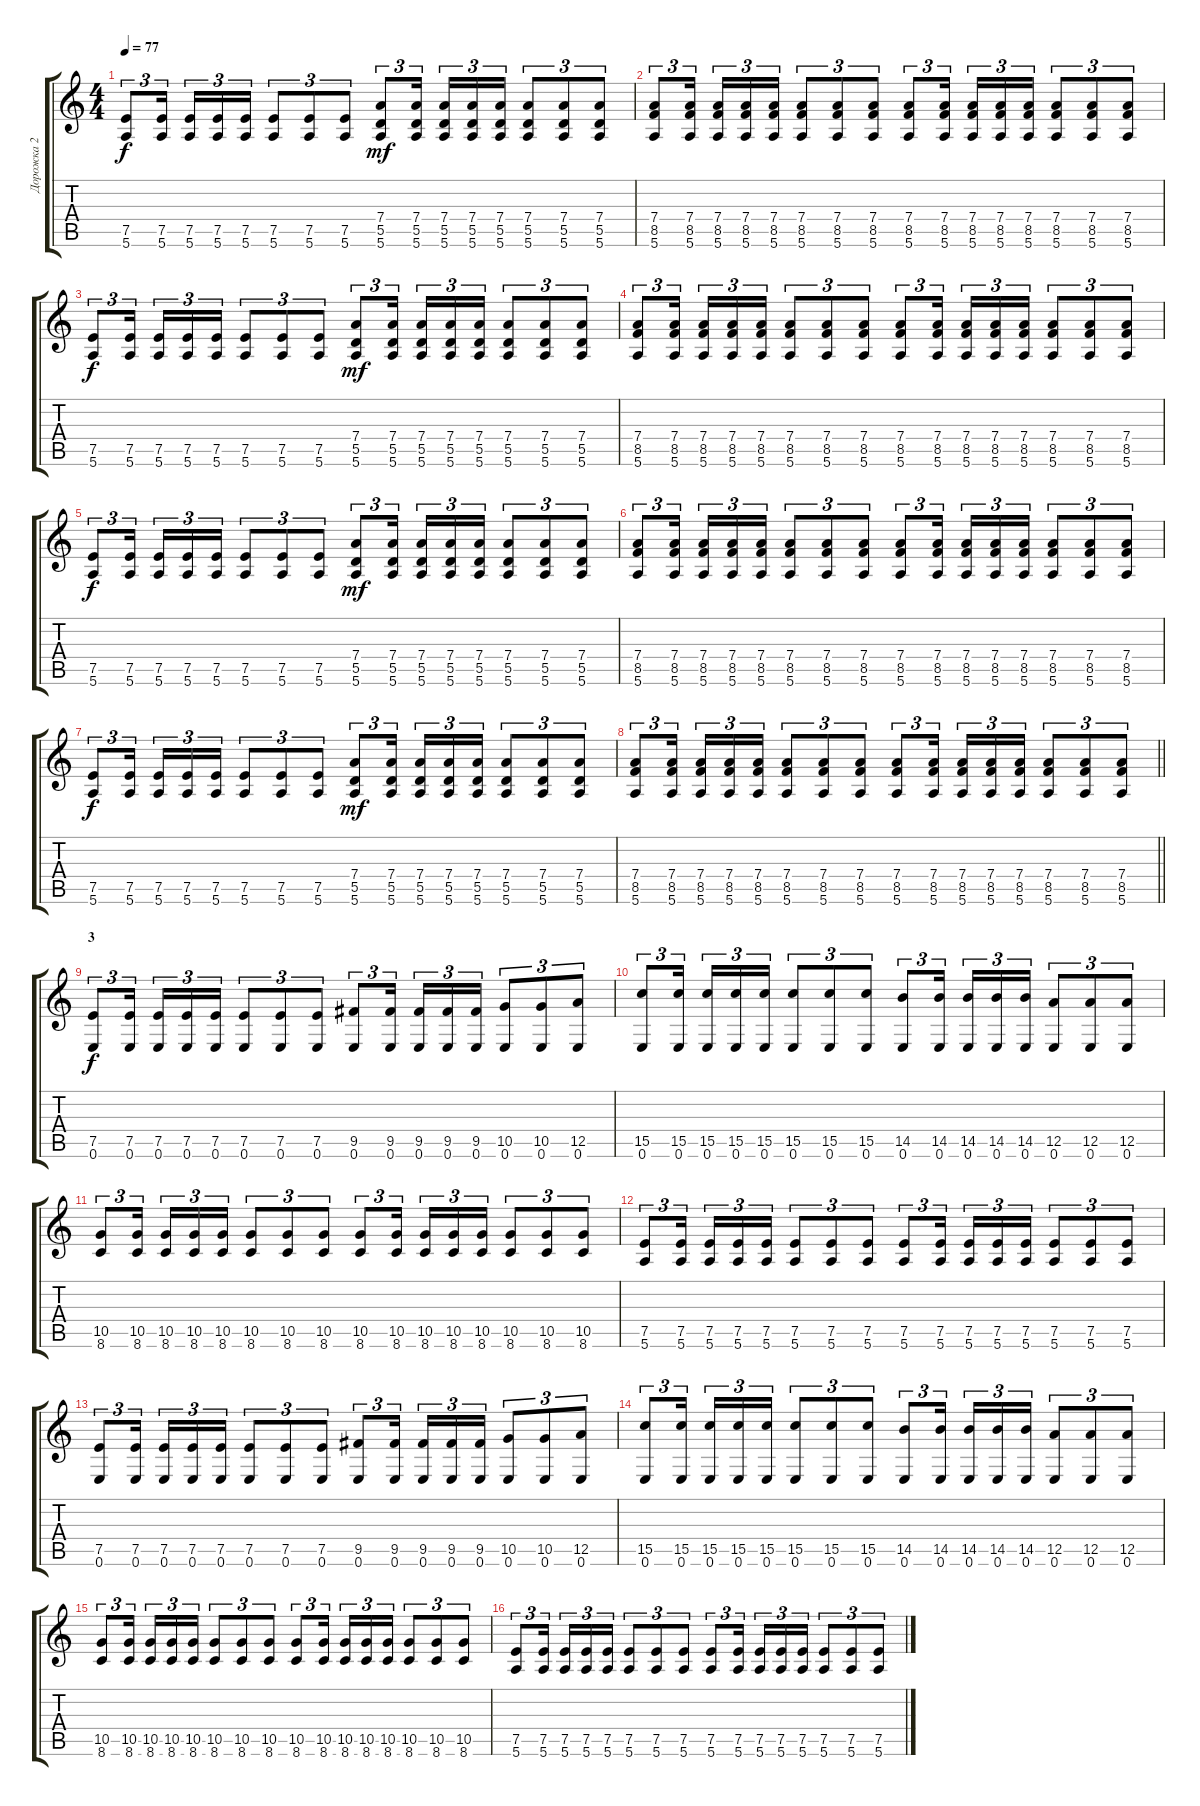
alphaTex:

\track ("Дорожка 2" "Дорожка 2") {instrument distortionguitar}
\staff {score tabs}
\tuning (E4 B3 G3 D3 A2 E2) {hide}
\ts (4 4)
\tempo 77
\clef g2
\ks c
(7.5 5.6).8{tu (3 2) dy f} (7.5 5.6).16{tu (3 2) beam splitsecondary} (7.5 5.6).16{tu (3 2)} (7.5 5.6).16{tu (3 2)} (7.5 5.6).16{tu (3 2)} (7.5 5.6).8{tu (3 2)} (7.5 5.6).8{tu (3 2)} (7.5 5.6).8{tu (3 2)} (7.4 5.5 5.6).8{tu (3 2) dy mf} (7.4 5.5 5.6).16{tu (3 2) beam splitsecondary} (7.4 5.5 5.6).16{tu (3 2)} (7.4 5.5 5.6).16{tu (3 2)} (7.4 5.5 5.6).16{tu (3 2)} (7.4 5.5 5.6).8{tu (3 2)} (7.4 5.5 5.6).8{tu (3 2)} (7.4 5.5 5.6).8{tu (3 2)} |
(7.4 8.5 5.6).8{tu (3 2)} (7.4 8.5 5.6).16{tu (3 2) beam splitsecondary} (7.4 8.5 5.6).16{tu (3 2)} (7.4 8.5 5.6).16{tu (3 2)} (7.4 8.5 5.6).16{tu (3 2)} (7.4 8.5 5.6).8{tu (3 2)} (7.4 8.5 5.6).8{tu (3 2)} (7.4 8.5 5.6).8{tu (3 2)} (7.4 8.5 5.6).8{tu (3 2)} (7.4 8.5 5.6).16{tu (3 2) beam splitsecondary} (7.4 8.5 5.6).16{tu (3 2)} (7.4 8.5 5.6).16{tu (3 2)} (7.4 8.5 5.6).16{tu (3 2)} (7.4 8.5 5.6).8{tu (3 2)} (7.4 8.5 5.6).8{tu (3 2)} (7.4 8.5 5.6).8{tu (3 2)} |
(7.5 5.6).8{tu (3 2) dy f} (7.5 5.6).16{tu (3 2) beam splitsecondary} (7.5 5.6).16{tu (3 2)} (7.5 5.6).16{tu (3 2)} (7.5 5.6).16{tu (3 2)} (7.5 5.6).8{tu (3 2)} (7.5 5.6).8{tu (3 2)} (7.5 5.6).8{tu (3 2)} (7.4 5.5 5.6).8{tu (3 2) dy mf} (7.4 5.5 5.6).16{tu (3 2) beam splitsecondary} (7.4 5.5 5.6).16{tu (3 2)} (7.4 5.5 5.6).16{tu (3 2)} (7.4 5.5 5.6).16{tu (3 2)} (7.4 5.5 5.6).8{tu (3 2)} (7.4 5.5 5.6).8{tu (3 2)} (7.4 5.5 5.6).8{tu (3 2)} |
(7.4 8.5 5.6).8{tu (3 2)} (7.4 8.5 5.6).16{tu (3 2) beam splitsecondary} (7.4 8.5 5.6).16{tu (3 2)} (7.4 8.5 5.6).16{tu (3 2)} (7.4 8.5 5.6).16{tu (3 2)} (7.4 8.5 5.6).8{tu (3 2)} (7.4 8.5 5.6).8{tu (3 2)} (7.4 8.5 5.6).8{tu (3 2)} (7.4 8.5 5.6).8{tu (3 2)} (7.4 8.5 5.6).16{tu (3 2) beam splitsecondary} (7.4 8.5 5.6).16{tu (3 2)} (7.4 8.5 5.6).16{tu (3 2)} (7.4 8.5 5.6).16{tu (3 2)} (7.4 8.5 5.6).8{tu (3 2)} (7.4 8.5 5.6).8{tu (3 2)} (7.4 8.5 5.6).8{tu (3 2)} |
(7.5 5.6).8{tu (3 2) dy f} (7.5 5.6).16{tu (3 2) beam splitsecondary} (7.5 5.6).16{tu (3 2)} (7.5 5.6).16{tu (3 2)} (7.5 5.6).16{tu (3 2)} (7.5 5.6).8{tu (3 2)} (7.5 5.6).8{tu (3 2)} (7.5 5.6).8{tu (3 2)} (7.4 5.5 5.6).8{tu (3 2) dy mf} (7.4 5.5 5.6).16{tu (3 2) beam splitsecondary} (7.4 5.5 5.6).16{tu (3 2)} (7.4 5.5 5.6).16{tu (3 2)} (7.4 5.5 5.6).16{tu (3 2)} (7.4 5.5 5.6).8{tu (3 2)} (7.4 5.5 5.6).8{tu (3 2)} (7.4 5.5 5.6).8{tu (3 2)} |
(7.4 8.5 5.6).8{tu (3 2)} (7.4 8.5 5.6).16{tu (3 2) beam splitsecondary} (7.4 8.5 5.6).16{tu (3 2)} (7.4 8.5 5.6).16{tu (3 2)} (7.4 8.5 5.6).16{tu (3 2)} (7.4 8.5 5.6).8{tu (3 2)} (7.4 8.5 5.6).8{tu (3 2)} (7.4 8.5 5.6).8{tu (3 2)} (7.4 8.5 5.6).8{tu (3 2)} (7.4 8.5 5.6).16{tu (3 2) beam splitsecondary} (7.4 8.5 5.6).16{tu (3 2)} (7.4 8.5 5.6).16{tu (3 2)} (7.4 8.5 5.6).16{tu (3 2)} (7.4 8.5 5.6).8{tu (3 2)} (7.4 8.5 5.6).8{tu (3 2)} (7.4 8.5 5.6).8{tu (3 2)} |
(7.5 5.6).8{tu (3 2) dy f} (7.5 5.6).16{tu (3 2) beam splitsecondary} (7.5 5.6).16{tu (3 2)} (7.5 5.6).16{tu (3 2)} (7.5 5.6).16{tu (3 2)} (7.5 5.6).8{tu (3 2)} (7.5 5.6).8{tu (3 2)} (7.5 5.6).8{tu (3 2)} (7.4 5.5 5.6).8{tu (3 2) dy mf} (7.4 5.5 5.6).16{tu (3 2) beam splitsecondary} (7.4 5.5 5.6).16{tu (3 2)} (7.4 5.5 5.6).16{tu (3 2)} (7.4 5.5 5.6).16{tu (3 2)} (7.4 5.5 5.6).8{tu (3 2)} (7.4 5.5 5.6).8{tu (3 2)} (7.4 5.5 5.6).8{tu (3 2)} |
\barLineRight lightlight
(7.4 8.5 5.6).8{tu (3 2)} (7.4 8.5 5.6).16{tu (3 2) beam splitsecondary} (7.4 8.5 5.6).16{tu (3 2)} (7.4 8.5 5.6).16{tu (3 2)} (7.4 8.5 5.6).16{tu (3 2)} (7.4 8.5 5.6).8{tu (3 2)} (7.4 8.5 5.6).8{tu (3 2)} (7.4 8.5 5.6).8{tu (3 2)} (7.4 8.5 5.6).8{tu (3 2)} (7.4 8.5 5.6).16{tu (3 2) beam splitsecondary} (7.4 8.5 5.6).16{tu (3 2)} (7.4 8.5 5.6).16{tu (3 2)} (7.4 8.5 5.6).16{tu (3 2)} (7.4 8.5 5.6).8{tu (3 2)} (7.4 8.5 5.6).8{tu (3 2)} (7.4 8.5 5.6).8{tu (3 2)} |
\section ("" "3")
(7.5 0.6).8{tu (3 2) dy f} (7.5 0.6).16{tu (3 2) beam splitsecondary} (7.5 0.6).16{tu (3 2)} (7.5 0.6).16{tu (3 2)} (7.5 0.6).16{tu (3 2)} (7.5 0.6).8{tu (3 2)} (7.5 0.6).8{tu (3 2)} (7.5 0.6).8{tu (3 2)} (9.5 0.6).8{tu (3 2)} (9.5 0.6).16{tu (3 2) beam splitsecondary} (9.5 0.6).16{tu (3 2)} (9.5 0.6).16{tu (3 2)} (9.5 0.6).16{tu (3 2)} (10.5 0.6).8{tu (3 2)} (10.5 0.6).8{tu (3 2)} (12.5 0.6).8{tu (3 2)} |
(15.5 0.6).8{tu (3 2)} (15.5 0.6).16{tu (3 2) beam splitsecondary} (15.5 0.6).16{tu (3 2)} (15.5 0.6).16{tu (3 2)} (15.5 0.6).16{tu (3 2)} (15.5 0.6).8{tu (3 2)} (15.5 0.6).8{tu (3 2)} (15.5 0.6).8{tu (3 2)} (14.5 0.6).8{tu (3 2)} (14.5 0.6).16{tu (3 2) beam splitsecondary} (14.5 0.6).16{tu (3 2)} (14.5 0.6).16{tu (3 2)} (14.5 0.6).16{tu (3 2)} (12.5 0.6).8{tu (3 2)} (12.5 0.6).8{tu (3 2)} (12.5 0.6).8{tu (3 2)} |
(10.5 8.6).8{tu (3 2)} (10.5 8.6).16{tu (3 2) beam splitsecondary} (10.5 8.6).16{tu (3 2)} (10.5 8.6).16{tu (3 2)} (10.5 8.6).16{tu (3 2)} (10.5 8.6).8{tu (3 2)} (10.5 8.6).8{tu (3 2)} (10.5 8.6).8{tu (3 2)} (10.5 8.6).8{tu (3 2)} (10.5 8.6).16{tu (3 2) beam splitsecondary} (10.5 8.6).16{tu (3 2)} (10.5 8.6).16{tu (3 2)} (10.5 8.6).16{tu (3 2)} (10.5 8.6).8{tu (3 2)} (10.5 8.6).8{tu (3 2)} (10.5 8.6).8{tu (3 2)} |
(7.5 5.6).8{tu (3 2)} (7.5 5.6).16{tu (3 2) beam splitsecondary} (7.5 5.6).16{tu (3 2)} (7.5 5.6).16{tu (3 2)} (7.5 5.6).16{tu (3 2)} (7.5 5.6).8{tu (3 2)} (7.5 5.6).8{tu (3 2)} (7.5 5.6).8{tu (3 2)} (7.5 5.6).8{tu (3 2)} (7.5 5.6).16{tu (3 2) beam splitsecondary} (7.5 5.6).16{tu (3 2)} (7.5 5.6).16{tu (3 2)} (7.5 5.6).16{tu (3 2)} (7.5 5.6).8{tu (3 2)} (7.5 5.6).8{tu (3 2)} (7.5 5.6).8{tu (3 2)} |
(7.5 0.6).8{tu (3 2)} (7.5 0.6).16{tu (3 2) beam splitsecondary} (7.5 0.6).16{tu (3 2)} (7.5 0.6).16{tu (3 2)} (7.5 0.6).16{tu (3 2)} (7.5 0.6).8{tu (3 2)} (7.5 0.6).8{tu (3 2)} (7.5 0.6).8{tu (3 2)} (9.5 0.6).8{tu (3 2)} (9.5 0.6).16{tu (3 2) beam splitsecondary} (9.5 0.6).16{tu (3 2)} (9.5 0.6).16{tu (3 2)} (9.5 0.6).16{tu (3 2)} (10.5 0.6).8{tu (3 2)} (10.5 0.6).8{tu (3 2)} (12.5 0.6).8{tu (3 2)} |
(15.5 0.6).8{tu (3 2)} (15.5 0.6).16{tu (3 2) beam splitsecondary} (15.5 0.6).16{tu (3 2)} (15.5 0.6).16{tu (3 2)} (15.5 0.6).16{tu (3 2)} (15.5 0.6).8{tu (3 2)} (15.5 0.6).8{tu (3 2)} (15.5 0.6).8{tu (3 2)} (14.5 0.6).8{tu (3 2)} (14.5 0.6).16{tu (3 2) beam splitsecondary} (14.5 0.6).16{tu (3 2)} (14.5 0.6).16{tu (3 2)} (14.5 0.6).16{tu (3 2)} (12.5 0.6).8{tu (3 2)} (12.5 0.6).8{tu (3 2)} (12.5 0.6).8{tu (3 2)} |
(10.5 8.6).8{tu (3 2)} (10.5 8.6).16{tu (3 2) beam splitsecondary} (10.5 8.6).16{tu (3 2)} (10.5 8.6).16{tu (3 2)} (10.5 8.6).16{tu (3 2)} (10.5 8.6).8{tu (3 2)} (10.5 8.6).8{tu (3 2)} (10.5 8.6).8{tu (3 2)} (10.5 8.6).8{tu (3 2)} (10.5 8.6).16{tu (3 2) beam splitsecondary} (10.5 8.6).16{tu (3 2)} (10.5 8.6).16{tu (3 2)} (10.5 8.6).16{tu (3 2)} (10.5 8.6).8{tu (3 2)} (10.5 8.6).8{tu (3 2)} (10.5 8.6).8{tu (3 2)} |
(7.5 5.6).8{tu (3 2)} (7.5 5.6).16{tu (3 2) beam splitsecondary} (7.5 5.6).16{tu (3 2)} (7.5 5.6).16{tu (3 2)} (7.5 5.6).16{tu (3 2)} (7.5 5.6).8{tu (3 2)} (7.5 5.6).8{tu (3 2)} (7.5 5.6).8{tu (3 2)} (7.5 5.6).8{tu (3 2)} (7.5 5.6).16{tu (3 2) beam splitsecondary} (7.5 5.6).16{tu (3 2)} (7.5 5.6).16{tu (3 2)} (7.5 5.6).16{tu (3 2)} (7.5 5.6).8{tu (3 2)} (7.5 5.6).8{tu (3 2)} (7.5 5.6).8{tu (3 2)}
